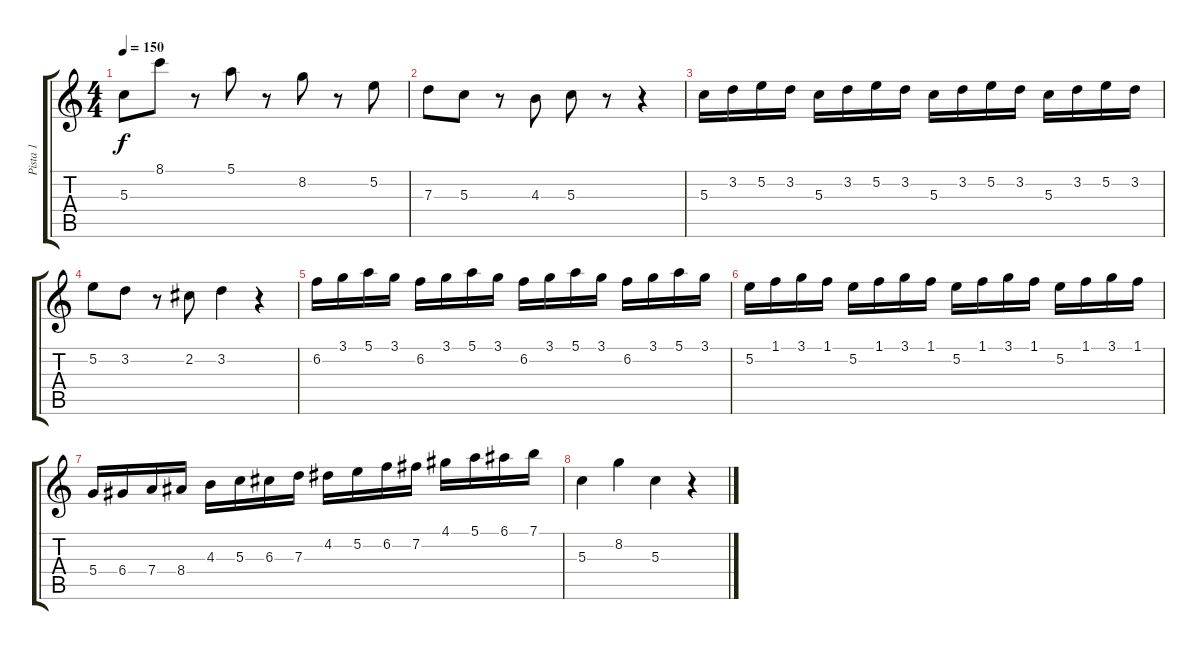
\track ("Pista 1" "Pista 1") {instrument distortionguitar}
\staff {score tabs}
\tuning (E4 B3 G3 D3 A2 E2) {hide}
\ts (4 4)
\tempo 150
\clef g2
\ks c
5.3.8{dy f} 8.1.8 r.8 5.1.8 r.8 8.2.8 r.8 5.2.8 |
7.3.8 5.3.8 r.8 4.3.8 5.3.8 r.8 r.4 |
5.3.16 3.2.16 5.2.16 3.2.16 5.3.16 3.2.16 5.2.16 3.2.16 5.3.16 3.2.16 5.2.16 3.2.16 5.3.16 3.2.16 5.2.16 3.2.16 |
5.2.8 3.2.8 r.8 2.2.8 3.2.4 r.4 |
6.2.16 3.1.16 5.1.16 3.1.16 6.2.16 3.1.16 5.1.16 3.1.16 6.2.16 3.1.16 5.1.16 3.1.16 6.2.16 3.1.16 5.1.16 3.1.16 |
5.2.16 1.1.16 3.1.16 1.1.16 5.2.16 1.1.16 3.1.16 1.1.16 5.2.16 1.1.16 3.1.16 1.1.16 5.2.16 1.1.16 3.1.16 1.1.16 |
5.4.16 6.4.16 7.4.16 8.4.16 4.3.16 5.3.16 6.3.16 7.3.16 4.2.16 5.2.16 6.2.16 7.2.16 4.1.16 5.1.16 6.1.16 7.1.16 |
5.3.4 8.2.4 5.3.4 r.4
